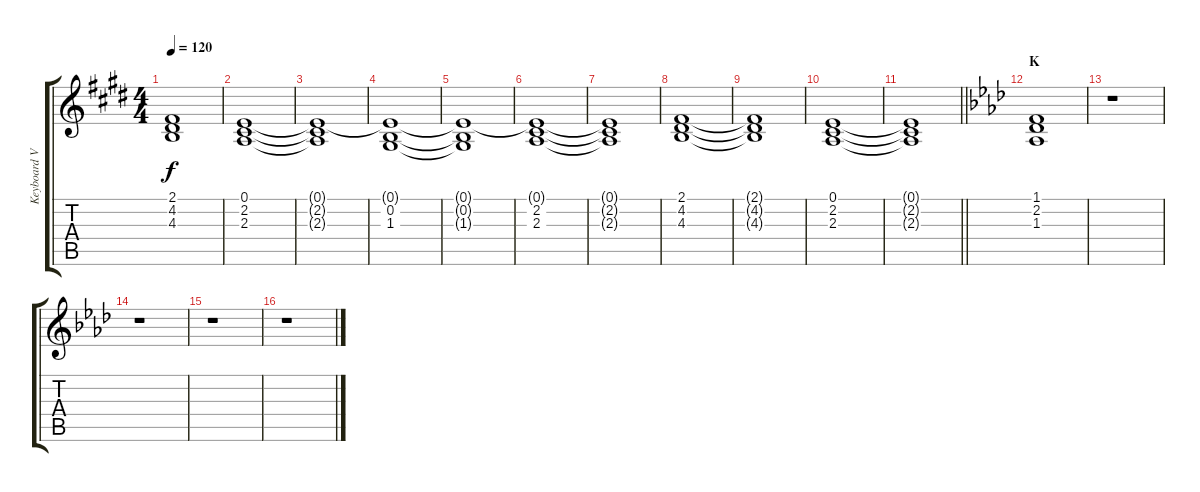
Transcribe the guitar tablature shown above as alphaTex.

\track ("Keyboard V" "Keyboard V") {instrument pad2warm}
\staff {score tabs}
\tuning (E4 B3 G3 D3 A2 E2) {hide}
\ts (4 4)
\tempo 120
\clef g2
\ks e
(2.1{t} 4.2{t} 4.3{t}).1{dy f} |
(0.1 2.2 2.3).1 |
(0.1{t} 2.2{t} 2.3{t}).1 |
(0.1{t} 0.2 1.3).1 |
(0.1{t} 0.2{t} 1.3{t}).1 |
(0.1{t} 2.2 2.3).1 |
(0.1{t} 2.2{t} 2.3{t}).1 |
(2.1 4.2 4.3).1 |
(2.1{t} 4.2{t} 4.3{t}).1 |
(0.1 2.2 2.3).1 |
\barLineRight lightlight
(0.1{t} 2.2{t} 2.3{t}).1 |
\section ("" "K")
\ks ab
(1.1 2.2 1.3).1 |
r.1 |
r.1 |
r.1 |
r.1
